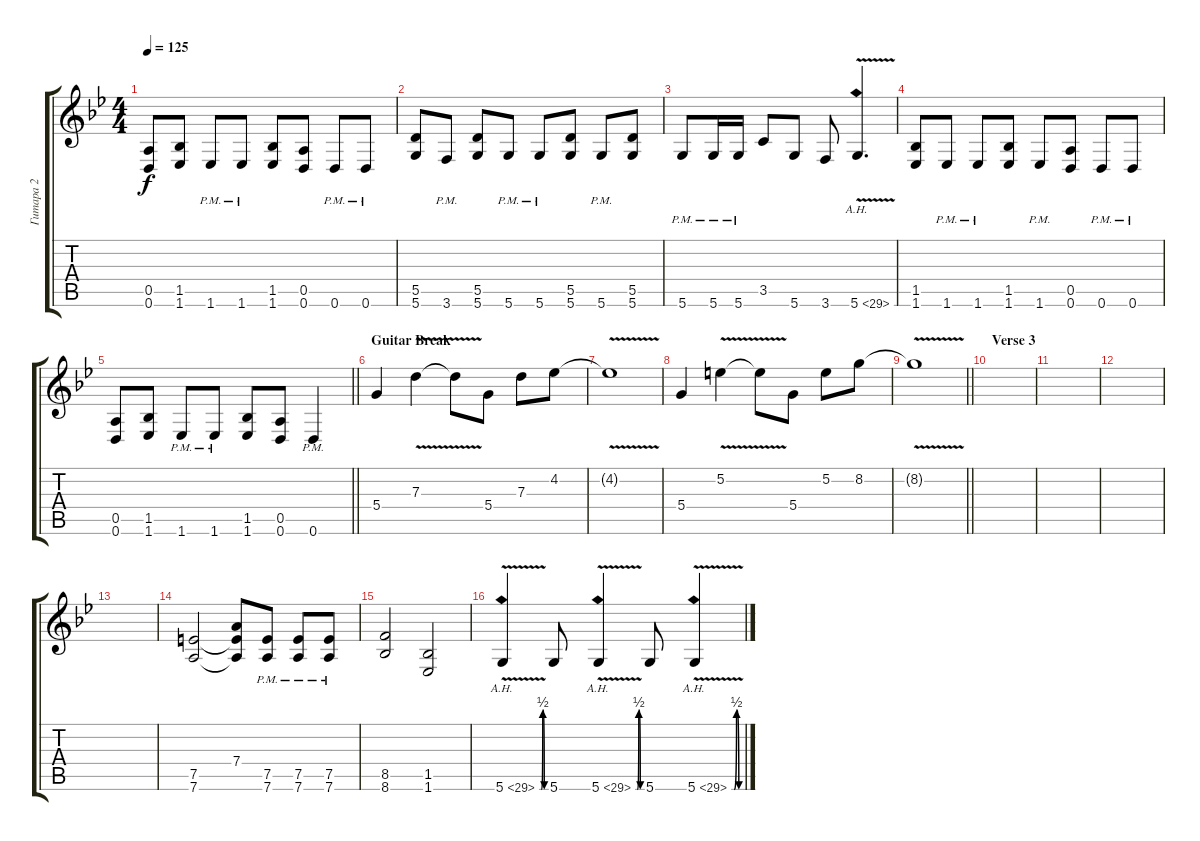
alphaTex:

\track ("Гитара 2" "Гитара 2") {instrument distortionguitar}
\staff {score tabs}
\tuning (E4 B3 G3 D3 A2 D2) {hide}
\ts (4 4)
\tempo 125
\clef g2
\ks gminor
(0.5 0.6).8{dy f} (1.5 1.6).8 1.6{pm}.8 1.6{pm}.8 (1.5 1.6).8 (0.5 0.6).8 0.6{pm}.8 0.6{pm}.8 |
(5.5 5.6).8 3.6{pm}.8 (5.5 5.6).8 5.6{pm}.8 5.6{pm}.8 (5.5 5.6).8 5.6{pm}.8 (5.5 5.6).8 |
5.6{pm}.8 5.6{pm}.16 5.6{pm}.16 3.5.8 5.6.8 3.6.8 5.6{ah 24 v}.4{d} |
(1.5 1.6).8 1.6{pm}.8 1.6{pm}.8 (1.5 1.6).8 1.6{pm}.8 (0.5 0.6).8 0.6{pm}.8 0.6{pm}.8 |
\barLineRight lightlight
(0.5 0.6).8 (1.5 1.6).8 1.6{pm}.8 1.6{pm}.8 (1.5 1.6).8 (0.5 0.6).8 0.6{pm}.4 |
\section ("" "Guitar Break")
5.4.4 7.3{v}.4 7.3{t}.8 5.4.8 7.3.8 4.2.8 |
4.2{v t}.1 |
5.4.4 5.2{v}.4 5.2{t}.8 5.4.8 5.2.8 8.2.8 |
\barLineRight lightlight
8.2{v t}.1 |
\section ("" "Verse 3")
|
|
|
|
(7.5 7.6).2 (7.4 7.5{t} 7.6{t}).8 (7.5{pm} 7.6{pm}).8 (7.5{pm} 7.6{pm}).8 (7.5{pm} 7.6{pm}).8 |
(8.5 8.6).2 (1.5 1.6).2 |
5.6{be (custom 0 0 15 0 30 2 44 0 60 0) ah 24 v}.4 5.6.8 5.6{be (custom 0 0 15 0 30 2 44 0 60 0) ah 24 v}.4 5.6.8 5.6{be (custom 0 0 15 0 30 2 44 0 60 0) ah 24 v}.4
